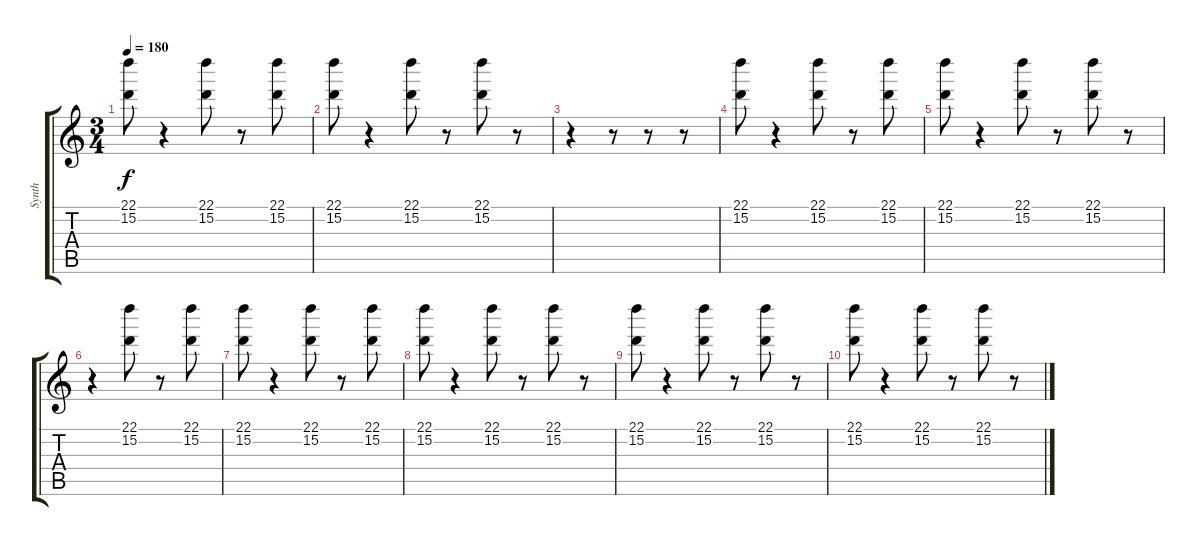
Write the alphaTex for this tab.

\track ("Synth" "Synth") {instrument acousticguitarsteel}
\staff {score tabs}
\tuning (E4 B3 G3 D3 A2 E2) {hide}
\ts (3 4)
\tempo 180
\clef g2
\ks c
(22.1 15.2).8{dy f} r.4 (22.1 15.2).8 r.8 (22.1 15.2).8 |
(22.1 15.2).8 r.4 (22.1 15.2).8 r.8 (22.1 15.2).8 r.8 |
r.4 r.8 r.8 r.8 |
(22.1 15.2).8 r.4 (22.1 15.2).8 r.8 (22.1 15.2).8 |
(22.1 15.2).8 r.4 (22.1 15.2).8 r.8 (22.1 15.2).8 r.8 |
r.4 (22.1 15.2).8 r.8 (22.1 15.2).8 |
(22.1 15.2).8 r.4 (22.1 15.2).8 r.8 (22.1 15.2).8 |
(22.1 15.2).8 r.4 (22.1 15.2).8 r.8 (22.1 15.2).8 r.8 |
(22.1 15.2).8 r.4 (22.1 15.2).8 r.8 (22.1 15.2).8 r.8 |
(22.1 15.2).8 r.4 (22.1 15.2).8 r.8 (22.1 15.2).8 r.8
